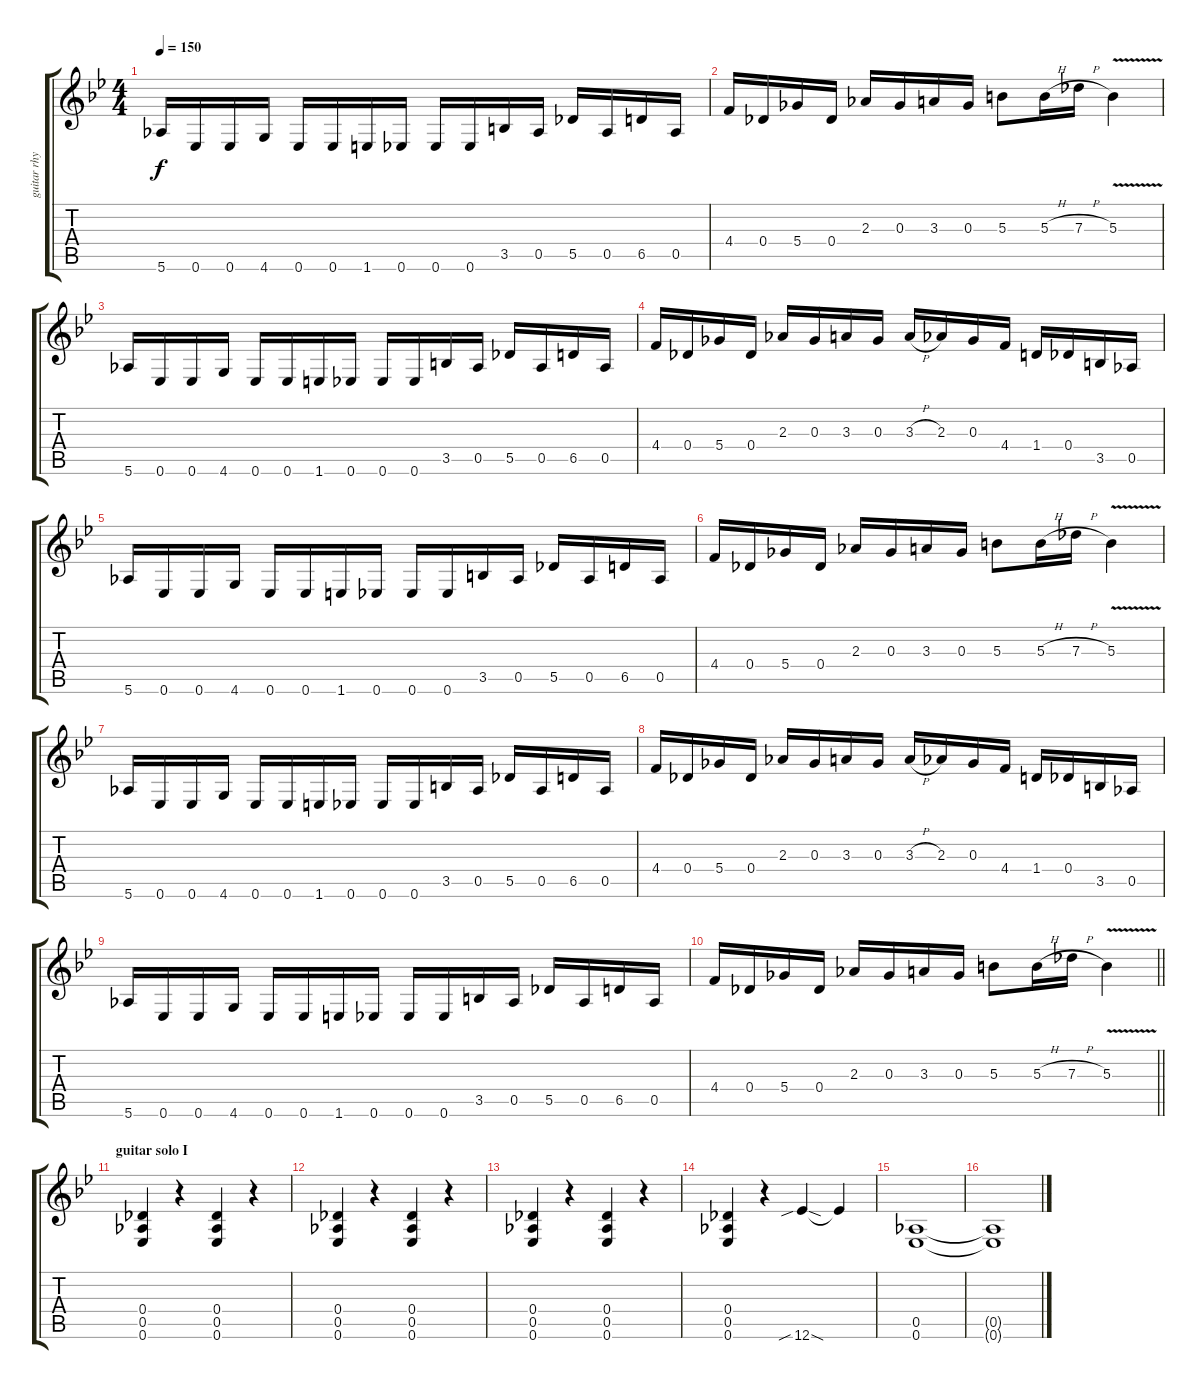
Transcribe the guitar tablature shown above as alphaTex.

\track ("guitar rhythm" "guitar rhy") {instrument overdrivenguitar}
\staff {score tabs}
\tuning (Eb4 Bb3 Gb3 Db3 Ab2 Eb2) {hide}
\ts (4 4)
\tempo 150
\clef g2
\ks bb
5.6.16{dy f} 0.6.16 0.6.16 4.6.16 0.6.16 0.6.16 1.6.16 0.6.16 0.6.16 0.6.16 3.5.16 0.5.16 5.5.16 0.5.16 6.5.16 0.5.16 |
4.4.16 0.4.16 5.4.16 0.4.16 2.3.16 0.3.16 3.3.16 0.3.16 5.3.8 5.3{h}.16 7.3{h}.16 5.3{v}.4 |
5.6.16 0.6.16 0.6.16 4.6.16 0.6.16 0.6.16 1.6.16 0.6.16 0.6.16 0.6.16 3.5.16 0.5.16 5.5.16 0.5.16 6.5.16 0.5.16 |
4.4.16 0.4.16 5.4.16 0.4.16 2.3.16 0.3.16 3.3.16 0.3.16 3.3{h}.16 2.3.16 0.3.16 4.4.16 1.4.16 0.4.16 3.5.16 0.5.16 |
5.6.16 0.6.16 0.6.16 4.6.16 0.6.16 0.6.16 1.6.16 0.6.16 0.6.16 0.6.16 3.5.16 0.5.16 5.5.16 0.5.16 6.5.16 0.5.16 |
4.4.16 0.4.16 5.4.16 0.4.16 2.3.16 0.3.16 3.3.16 0.3.16 5.3.8 5.3{h}.16 7.3{h}.16 5.3{v}.4 |
5.6.16 0.6.16 0.6.16 4.6.16 0.6.16 0.6.16 1.6.16 0.6.16 0.6.16 0.6.16 3.5.16 0.5.16 5.5.16 0.5.16 6.5.16 0.5.16 |
4.4.16 0.4.16 5.4.16 0.4.16 2.3.16 0.3.16 3.3.16 0.3.16 3.3{h}.16 2.3.16 0.3.16 4.4.16 1.4.16 0.4.16 3.5.16 0.5.16 |
5.6.16 0.6.16 0.6.16 4.6.16 0.6.16 0.6.16 1.6.16 0.6.16 0.6.16 0.6.16 3.5.16 0.5.16 5.5.16 0.5.16 6.5.16 0.5.16 |
\barLineRight lightlight
4.4.16 0.4.16 5.4.16 0.4.16 2.3.16 0.3.16 3.3.16 0.3.16 5.3.8 5.3{h}.16 7.3{h}.16 5.3{v}.4 |
\section ("" "guitar solo I")
(0.4 0.5 0.6).4 r.4 (0.4 0.5 0.6).4 r.4 |
(0.4 0.5 0.6).4 r.4 (0.4 0.5 0.6).4 r.4 |
(0.4 0.5 0.6).4 r.4 (0.4 0.5 0.6).4 r.4 |
(0.4 0.5 0.6).4 r.4 12.6{sib sod}.4 12.6{t}.4 |
(0.5 0.6).1 |
(0.5{t} 0.6{t}).1
